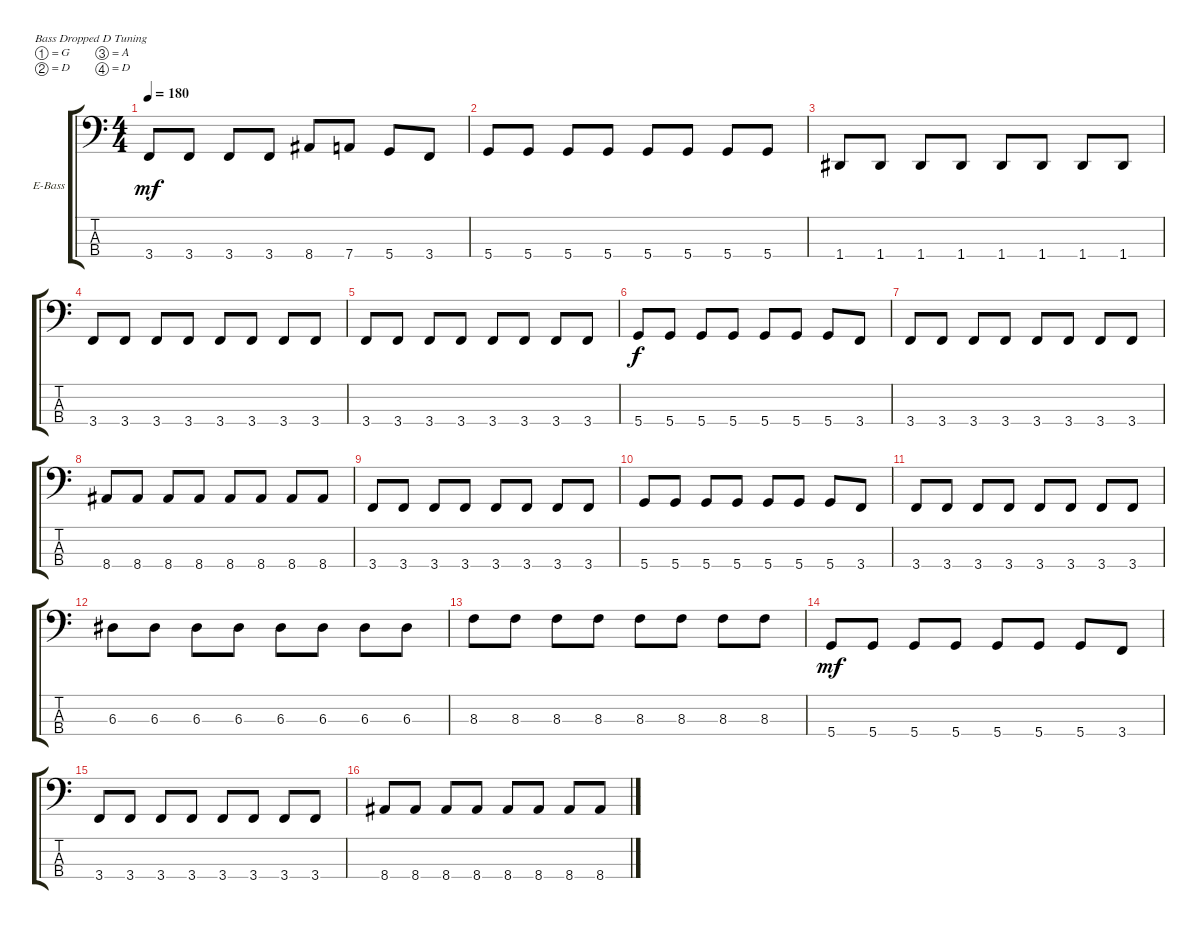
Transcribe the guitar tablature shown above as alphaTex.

\defaultSystemsLayout 4
\bracketExtendMode groupsimilarinstruments
\firstSystemTrackNameOrientation horizontal
\otherSystemsTrackNameOrientation horizontal
\track ("Electric Bass" "E-Bass") {instrument electricbassfinger}
\staff {score tabs}
\tuning (G2 D2 A1 D1)
\ts (4 4)
\tempo 180
\clef f4
\ks c
3.4.8{dy mf} 3.4.8 3.4.8 3.4.8 8.4.8 7.4.8 5.4.8 3.4.8 |
5.4.8 5.4.8 5.4.8 5.4.8 5.4.8 5.4.8 5.4.8 5.4.8 |
1.4.8 1.4.8 1.4.8 1.4.8 1.4.8 1.4.8 1.4.8 1.4.8 |
3.4.8 3.4.8 3.4.8 3.4.8 3.4.8 3.4.8 3.4.8 3.4.8 |
3.4.8 3.4.8 3.4.8 3.4.8 3.4.8 3.4.8 3.4.8 3.4.8 |
5.4.8{dy f} 5.4.8 5.4.8 5.4.8 5.4.8 5.4.8 5.4.8 3.4.8 |
3.4.8 3.4.8 3.4.8 3.4.8 3.4.8 3.4.8 3.4.8 3.4.8 |
8.4.8 8.4.8 8.4.8 8.4.8 8.4.8 8.4.8 8.4.8 8.4.8 |
3.4.8 3.4.8 3.4.8 3.4.8 3.4.8 3.4.8 3.4.8 3.4.8 |
5.4.8 5.4.8 5.4.8 5.4.8 5.4.8 5.4.8 5.4.8 3.4.8 |
3.4.8 3.4.8 3.4.8 3.4.8 3.4.8 3.4.8 3.4.8 3.4.8 |
6.3.8 6.3.8 6.3.8 6.3.8 6.3.8 6.3.8 6.3.8 6.3.8 |
8.3.8 8.3.8 8.3.8 8.3.8 8.3.8 8.3.8 8.3.8 8.3.8 |
5.4.8{dy mf} 5.4.8 5.4.8 5.4.8 5.4.8 5.4.8 5.4.8 3.4.8 |
3.4.8 3.4.8 3.4.8 3.4.8 3.4.8 3.4.8 3.4.8 3.4.8 |
8.4.8 8.4.8 8.4.8 8.4.8 8.4.8 8.4.8 8.4.8 8.4.8
